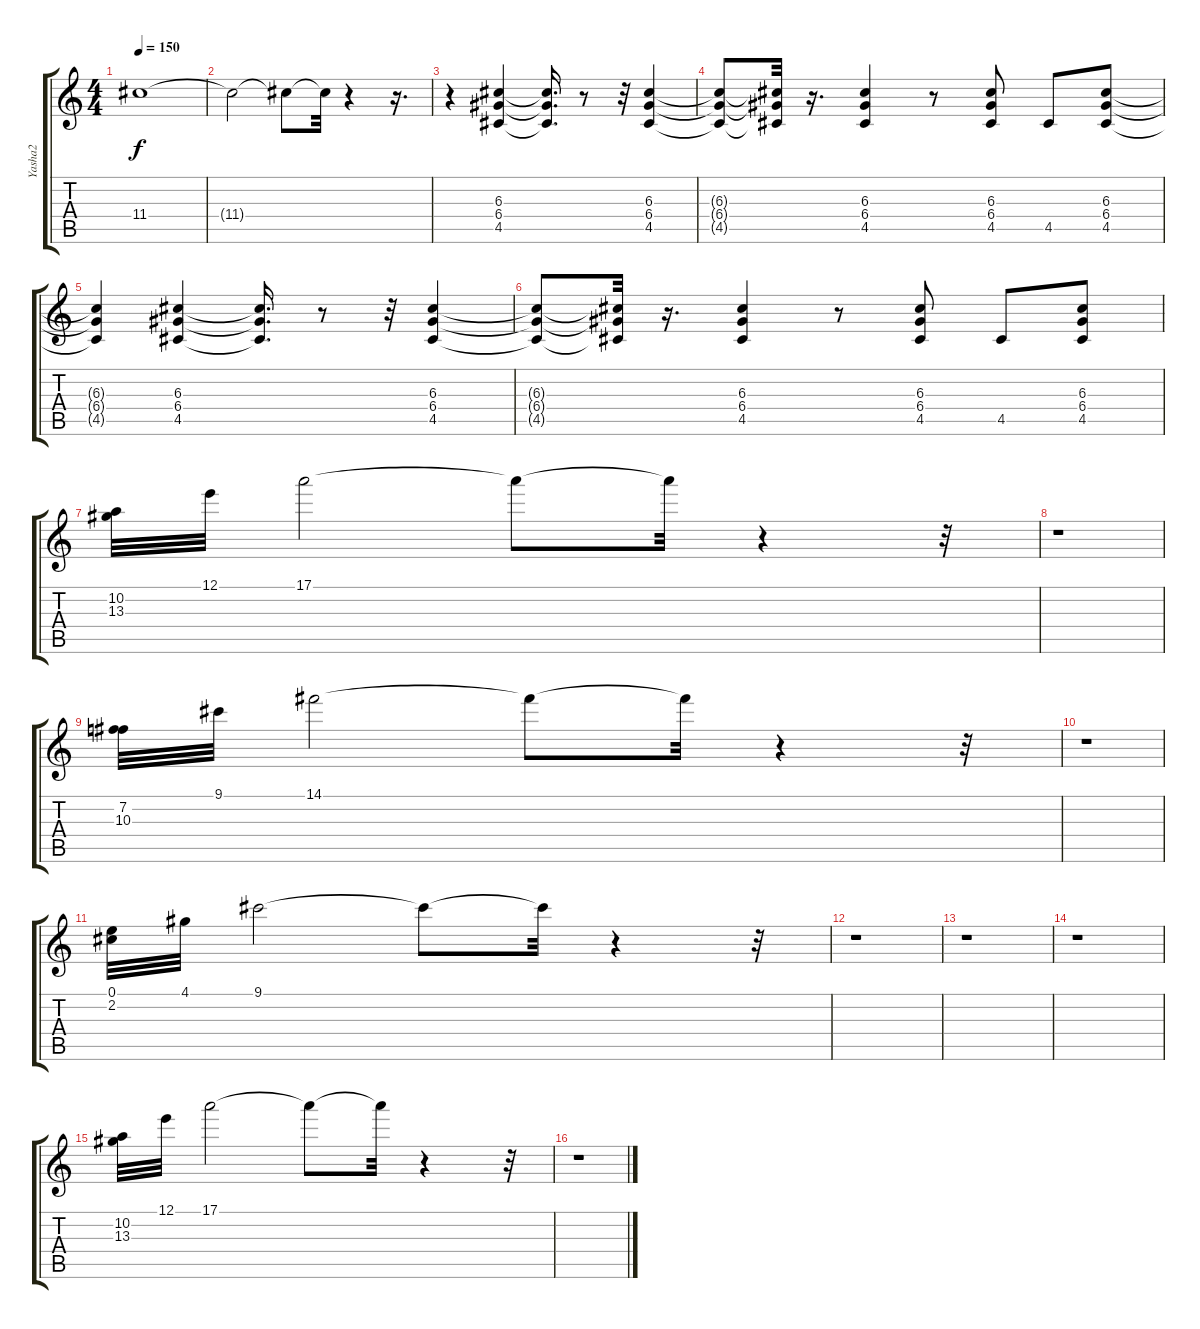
\track ("Yasha2" "Yasha2") {instrument distortionguitar}
\staff {score tabs}
\tuning (E4 B3 G3 D3 A2 D2) {hide}
\ts (4 4)
\tempo 150
\clef g2
\ks c
11.4.1{dy f} |
11.4{t}.2 11.4{t}.8 11.4{t}.32 r.4 r.16{d} |
r.4 (6.3 6.4 4.5).4 (6.3{t} 6.4{t} 4.5{t}).16{d} r.8 r.32 (6.3 6.4 4.5).4 |
(6.3{t} 6.4{t} 4.5{t}).8 (6.3{t} 6.4{t} 4.5{t}).32 r.16{d} (6.3 6.4 4.5).4 r.8 (6.3 6.4 4.5).8 4.5.8 (6.3 6.4 4.5).8 |
(6.3{t} 6.4{t} 4.5{t}).4 (6.3 6.4 4.5).4 (6.3{t} 6.4{t} 4.5{t}).16{d} r.8 r.32 (6.3 6.4 4.5).4 |
(6.3{t} 6.4{t} 4.5{t}).8 (6.3{t} 6.4{t} 4.5{t}).32 r.16{d} (6.3 6.4 4.5).4 r.8 (6.3 6.4 4.5).8 4.5.8 (6.3 6.4 4.5).8 |
(10.2 13.3).32{instrument electricguitarclean} 12.1.32 17.1.2 17.1{t}.8 17.1{t}.32 r.4 r.32 |
r.1 |
(7.2 10.3).32 9.1.32 14.1.2 14.1{t}.8 14.1{t}.32 r.4 r.32 |
r.1 |
(0.1 2.2).32 4.1.32 9.1.2 9.1{t}.8 9.1{t}.32 r.4 r.32 |
r.1 |
r.1 |
r.1 |
(10.2 13.3).32 12.1.32 17.1.2 17.1{t}.8 17.1{t}.32 r.4 r.32 |
r.1
